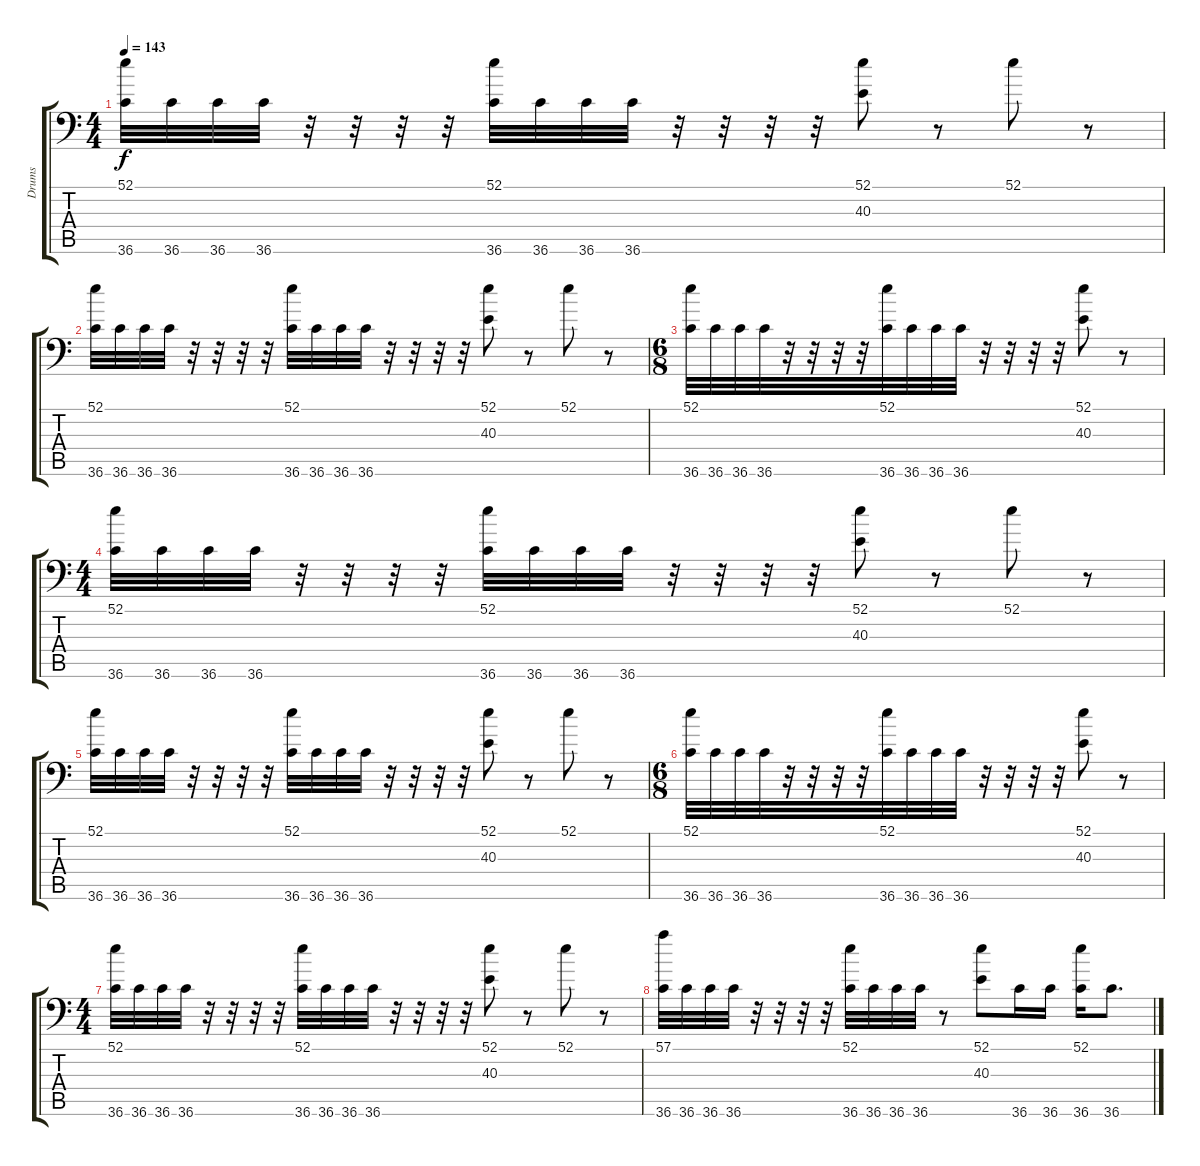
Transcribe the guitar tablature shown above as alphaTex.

\track ("Drums" "Drums") {instrument acousticgrandpiano}
\staff {score tabs}
\tuning (C-1 C-1 C-1 C-1 C-1 C-1) {hide}
\ts (4 4)
\tempo 143
\clef f4
\ks c
(52.1 36.6).32{dy f} 36.6.32 36.6.32 36.6.32 r.32 r.32 r.32 r.32 (52.1 36.6).32 36.6.32 36.6.32 36.6.32 r.32 r.32 r.32 r.32 (52.1 40.3).8 r.8 52.1.8 r.8 |
(52.1 36.6).32 36.6.32 36.6.32 36.6.32 r.32 r.32 r.32 r.32 (52.1 36.6).32 36.6.32 36.6.32 36.6.32 r.32 r.32 r.32 r.32 (52.1 40.3).8 r.8 52.1.8 r.8 |
\ts (6 8)
(52.1 36.6).32 36.6.32 36.6.32 36.6.32 r.32 r.32 r.32 r.32 (52.1 36.6).32 36.6.32 36.6.32 36.6.32 r.32 r.32 r.32 r.32 (52.1 40.3).8 r.8 |
\ts (4 4)
(52.1 36.6).32 36.6.32 36.6.32 36.6.32 r.32 r.32 r.32 r.32 (52.1 36.6).32 36.6.32 36.6.32 36.6.32 r.32 r.32 r.32 r.32 (52.1 40.3).8 r.8 52.1.8 r.8 |
(52.1 36.6).32 36.6.32 36.6.32 36.6.32 r.32 r.32 r.32 r.32 (52.1 36.6).32 36.6.32 36.6.32 36.6.32 r.32 r.32 r.32 r.32 (52.1 40.3).8 r.8 52.1.8 r.8 |
\ts (6 8)
(52.1 36.6).32 36.6.32 36.6.32 36.6.32 r.32 r.32 r.32 r.32 (52.1 36.6).32 36.6.32 36.6.32 36.6.32 r.32 r.32 r.32 r.32 (52.1 40.3).8 r.8 |
\ts (4 4)
(52.1 36.6).32 36.6.32 36.6.32 36.6.32 r.32 r.32 r.32 r.32 (52.1 36.6).32 36.6.32 36.6.32 36.6.32 r.32 r.32 r.32 r.32 (52.1 40.3).8 r.8 52.1.8 r.8 |
(57.1 36.6).32 36.6.32 36.6.32 36.6.32 r.32 r.32 r.32 r.32 (52.1 36.6).32 36.6.32 36.6.32 36.6.32 r.8 (52.1 40.3).8 36.6.16 36.6.16 (52.1 36.6).16 36.6.8{d}
